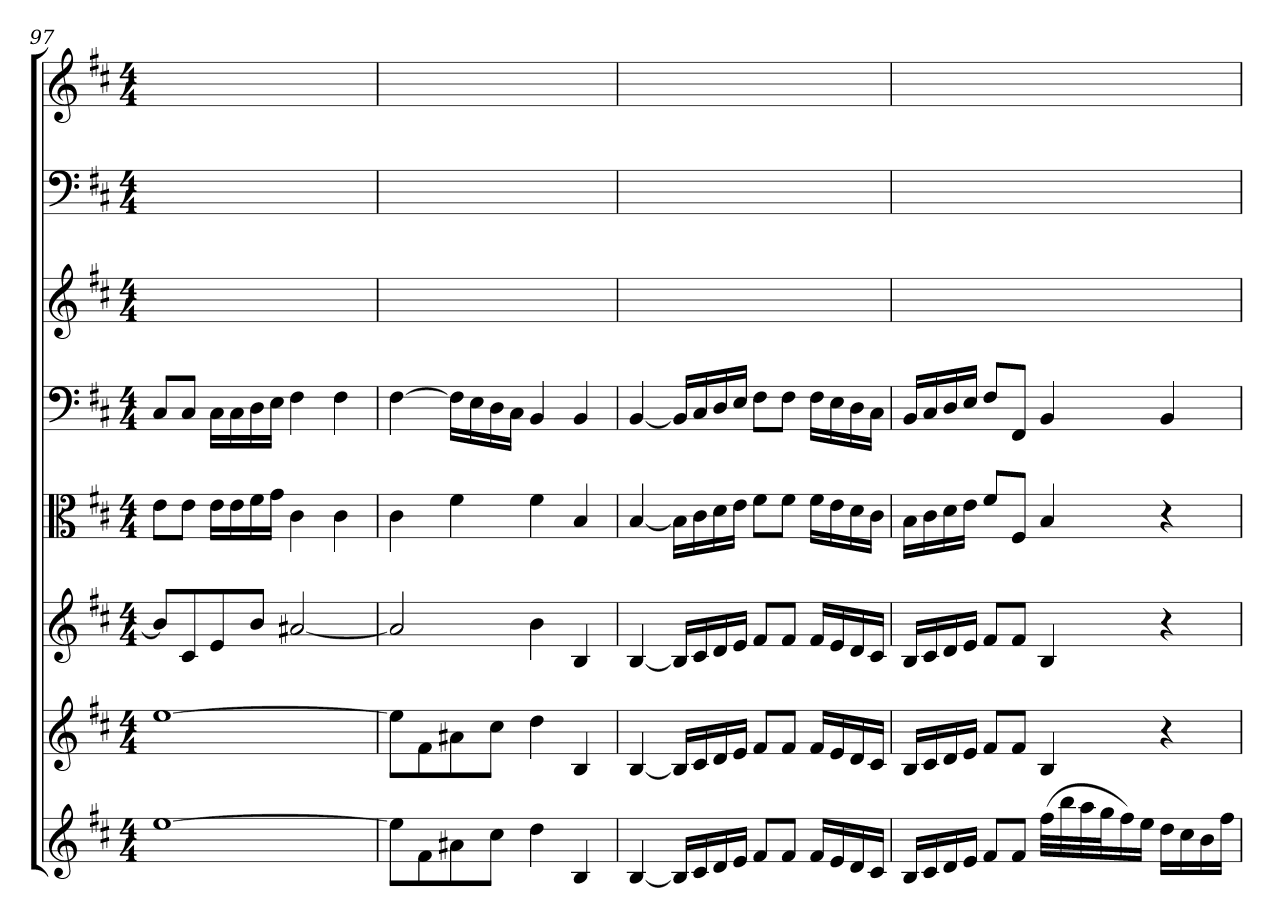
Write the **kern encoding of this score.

**kern	**kern	**kern	**kern	**kern	**kern	**kern	**kern
*part8	*part7	*part6	*part5	*part4	*part3	*part2	*part1
*staff8	*staff7	*staff6	*staff5	*staff4	*staff3	*staff2	*staff1
*clefG2	*clefG2	*clefG2	*clefC3	*clefF4	*clefG2	*clefF4	*clefG2
*k[f#c#]	*k[f#c#]	*k[f#c#]	*k[f#c#]	*k[f#c#]	*k[f#c#]	*k[f#c#]	*k[f#c#]
*D:	*D:	*D:	*D:	*D:	*D:	*D:	*D:
*M4/4	*M4/4	*M4/4	*M4/4	*M4/4	*M4/4	*M4/4	*M4/4
=97	=97	=97	=97	=97	=97	=97	=97
[1ee\	[1ee\	8b/L]	8e\L	8C#/L	1ryy	1ryy	1ryy
.	.	8c#/	8e\J	8C#/J	.	.	.
.	.	8e/	16e\LL	16C#\LL	.	.	.
.	.	.	16e\	16C#\	.	.	.
.	.	8b/J	16f#\	16D\	.	.	.
.	.	.	16g\JJ	16E\JJ	.	.	.
.	.	[2a#X/	4c#\	4F#\	.	.	.
.	.	.	4c#\	4F#\	.	.	.
=98	=98	=98	=98	=98	=98	=98	=98
8ee\L]	8ee\L]	2a#/]	4c#\	[4F#\	1ryy	1ryy	1ryy
8f#\	8f#\	.	.	.	.	.	.
8a#X\	8a#X\	.	4f#\	16F#\LL]	.	.	.
.	.	.	.	16E\	.	.	.
8cc#\J	8cc#\J	.	.	16D\	.	.	.
.	.	.	.	16C#\JJ	.	.	.
4dd\	4dd\	4b\	4f#\	4BB/	.	.	.
4B/	4B/	4B/	4B/	4BB/	.	.	.
=99	=99	=99	=99	=99	=99	=99	=99
[4B/	[4B/	[4B/	[4B/	[4BB/	1ryy	1ryy	1ryy
16B/LL]	16B/LL]	16B/LL]	16B\LL]	16BB/LL]	.	.	.
16c#/	16c#/	16c#/	16c#\	16C#/	.	.	.
16d/	16d/	16d/	16d\	16D/	.	.	.
16e/JJ	16e/JJ	16e/JJ	16e\JJ	16E/JJ	.	.	.
8f#/L	8f#/L	8f#/L	8f#\L	8F#\L	.	.	.
8f#/J	8f#/J	8f#/J	8f#\J	8F#\J	.	.	.
16f#/LL	16f#/LL	16f#/LL	16f#\LL	16F#\LL	.	.	.
16e/	16e/	16e/	16e\	16E\	.	.	.
16d/	16d/	16d/	16d\	16D\	.	.	.
16c#/JJ	16c#/JJ	16c#/JJ	16c#\JJ	16C#\JJ	.	.	.
=100	=100	=100	=100	=100	=100	=100	=100
16B/LL	16B/LL	16B/LL	16B\LL	16BB/LL	1ryy	1ryy	1ryy
16c#/	16c#/	16c#/	16c#\	16C#/	.	.	.
16d/	16d/	16d/	16d\	16D/	.	.	.
16e/JJ	16e/JJ	16e/JJ	16e\JJ	16E/JJ	.	.	.
8f#/L	8f#/L	8f#/L	8f#/L	8F#/L	.	.	.
8f#/J	8f#/J	8f#/J	8F#/J	8FF#/J	.	.	.
(32ff#\LLL	4B/	4B/	4B/	4BB/	.	.	.
32bb\	.	.	.	.	.	.	.
32aa\	.	.	.	.	.	.	.
32gg\J	.	.	.	.	.	.	.
16ff#\)	.	.	.	.	.	.	.
16ee\JJ	.	.	.	.	.	.	.
16dd\LL	4r	4r	4r	4BB/	.	.	.
16cc#\	.	.	.	.	.	.	.
16b\	.	.	.	.	.	.	.
16ff#\JJ	.	.	.	.	.	.	.
=	=	=	=	=	=	=	=
*-	*-	*-	*-	*-	*-	*-	*-
